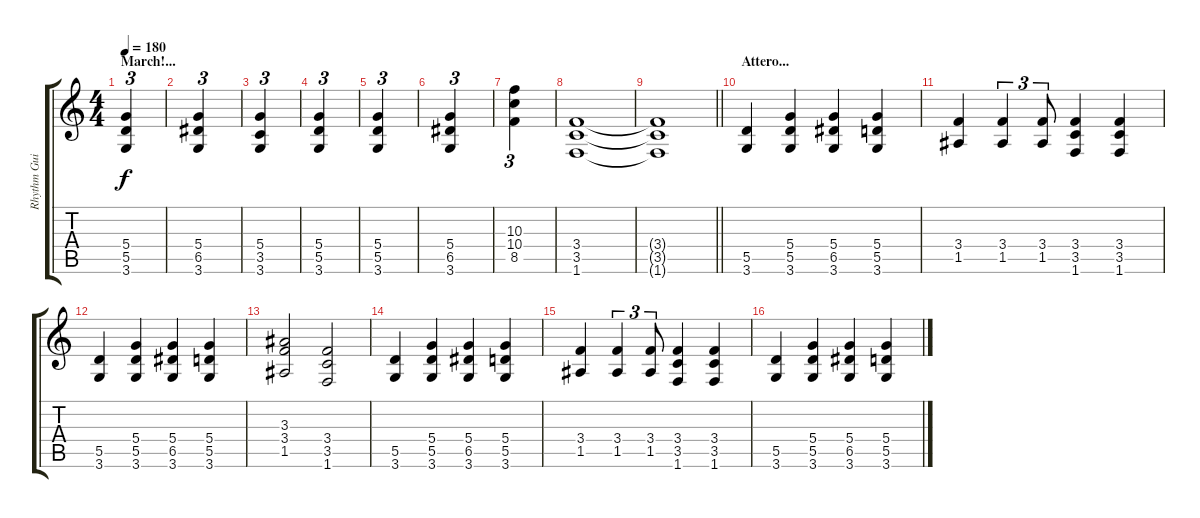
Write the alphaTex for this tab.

\track ("Rhythm Guitar" "Rhythm Gui") {instrument distortionguitar}
\staff {score tabs}
\tuning (E4 B3 G3 D3 A2 E2) {hide}
\ts (4 4)
\section ("" "March!...")
\tempo 180
\clef g2
\ks c
(5.4 5.5 3.6).4{tu (3 2) dy f} |
(5.4 6.5 3.6).4{tu (3 2)} |
(5.4 3.5 3.6).4{tu (3 2)} |
(5.4 5.5 3.6).4{tu (3 2)} |
(5.4 5.5 3.6).4{tu (3 2)} |
(5.4 6.5 3.6).4{tu (3 2)} |
(10.3 10.4 8.5).4{tu (3 2)} |
(3.4 3.5 1.6).1 |
\barLineRight lightlight
(3.4{t} 3.5{t} 1.6{t}).1 |
\section ("" "Attero...")
(5.5 3.6).4 (5.4 5.5 3.6).4 (5.4 6.5 3.6).4 (5.4 5.5 3.6).4 |
(3.4 1.5).4 (3.4 1.5).4{tu (3 2)} (3.4 1.5).8{tu (3 2)} (3.4 3.5 1.6).4 (3.4 3.5 1.6).4 |
(5.5 3.6).4 (5.4 5.5 3.6).4 (5.4 6.5 3.6).4 (5.4 5.5 3.6).4 |
(3.3 3.4 1.5).2 (3.4 3.5 1.6).2 |
(5.5 3.6).4 (5.4 5.5 3.6).4 (5.4 6.5 3.6).4 (5.4 5.5 3.6).4 |
(3.4 1.5).4 (3.4 1.5).4{tu (3 2)} (3.4 1.5).8{tu (3 2)} (3.4 3.5 1.6).4 (3.4 3.5 1.6).4 |
(5.5 3.6).4 (5.4 5.5 3.6).4 (5.4 6.5 3.6).4 (5.4 5.5 3.6).4
